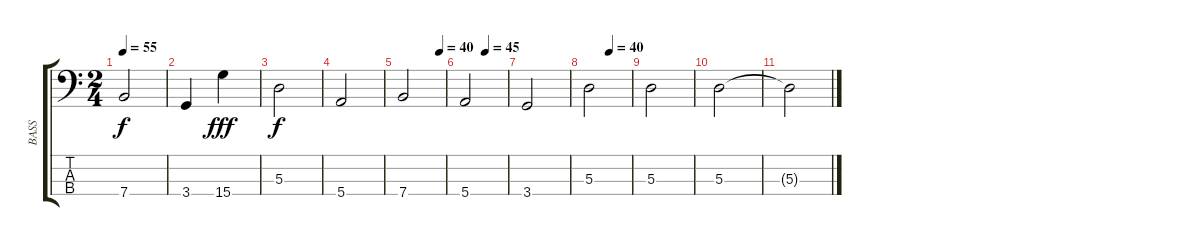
\track ("BASS" "BASS") {instrument electricbassfinger}
\staff {score tabs}
\tuning (G2 D2 A1 E1) {hide}
\ts (2 4)
\tempo 55
\clef f4
\ks c
7.4.2{dy f} |
3.4.4 15.4.4{dy fff} |
5.3.2{dy f} |
5.4.2 |
\tempo (40 0.875)
7.4.2 |
\tempo (45 0.5)
5.4.2 |
3.4.2 |
\tempo (40 0.5)
5.3.2 |
5.3.2 |
5.3.2 |
5.3{t}.2
